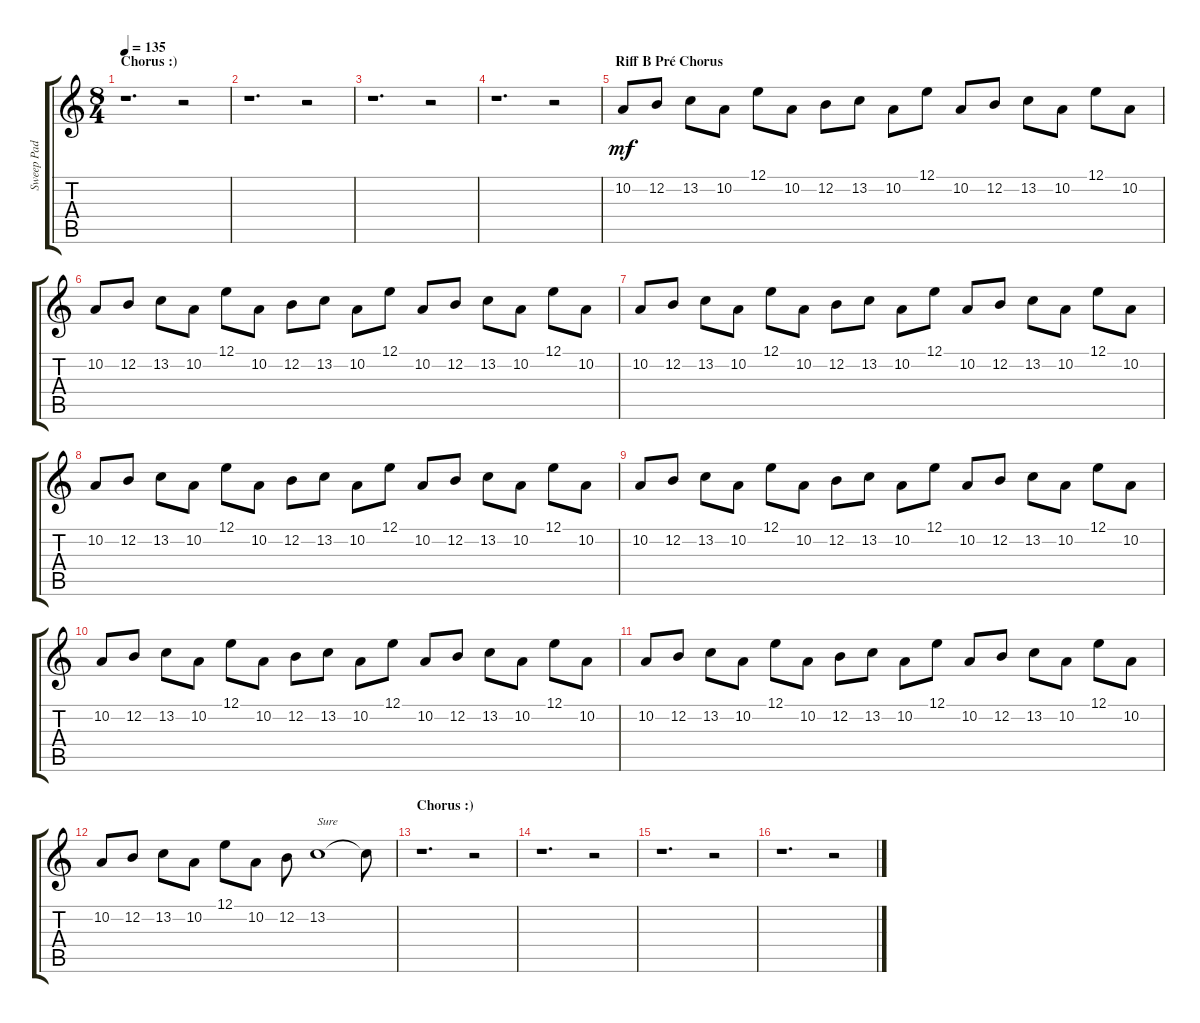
\track ("Sweep Pad" "Sweep Pad") {instrument pad8sweep}
\staff {score tabs}
\tuning (E4 B3 G3 D3 A2 E2) {hide}
\ts (8 4)
\section ("" "Chorus :)")
\tempo 135
\clef g2
\ks c
r.1{d dy mf} r.2 |
r.1{d} r.2 |
r.1{d} r.2 |
r.1{d} r.2 |
\section ("" "Riff B Pré Chorus")
10.2.8 12.2.8 13.2.8 10.2.8 12.1.8 10.2.8 12.2.8 13.2.8 10.2.8 12.1.8 10.2.8 12.2.8 13.2.8 10.2.8 12.1.8 10.2.8 |
10.2.8 12.2.8 13.2.8 10.2.8 12.1.8 10.2.8 12.2.8 13.2.8 10.2.8 12.1.8 10.2.8 12.2.8 13.2.8 10.2.8 12.1.8 10.2.8 |
10.2.8 12.2.8 13.2.8 10.2.8 12.1.8 10.2.8 12.2.8 13.2.8 10.2.8 12.1.8 10.2.8 12.2.8 13.2.8 10.2.8 12.1.8 10.2.8 |
10.2.8 12.2.8 13.2.8 10.2.8 12.1.8 10.2.8 12.2.8 13.2.8 10.2.8 12.1.8 10.2.8 12.2.8 13.2.8 10.2.8 12.1.8 10.2.8 |
10.2.8 12.2.8 13.2.8 10.2.8 12.1.8 10.2.8 12.2.8 13.2.8 10.2.8 12.1.8 10.2.8 12.2.8 13.2.8 10.2.8 12.1.8 10.2.8 |
10.2.8 12.2.8 13.2.8 10.2.8 12.1.8 10.2.8 12.2.8 13.2.8 10.2.8 12.1.8 10.2.8 12.2.8 13.2.8 10.2.8 12.1.8 10.2.8 |
10.2.8 12.2.8 13.2.8 10.2.8 12.1.8 10.2.8 12.2.8 13.2.8 10.2.8 12.1.8 10.2.8 12.2.8 13.2.8 10.2.8 12.1.8 10.2.8 |
10.2.8 12.2.8 13.2.8 10.2.8 12.1.8 10.2.8 12.2.8 13.2.1{txt "Sure"} 13.2{t}.8 |
\section ("" "Chorus :)")
r.1{d} r.2 |
r.1{d} r.2 |
r.1{d} r.2 |
r.1{d} r.2
